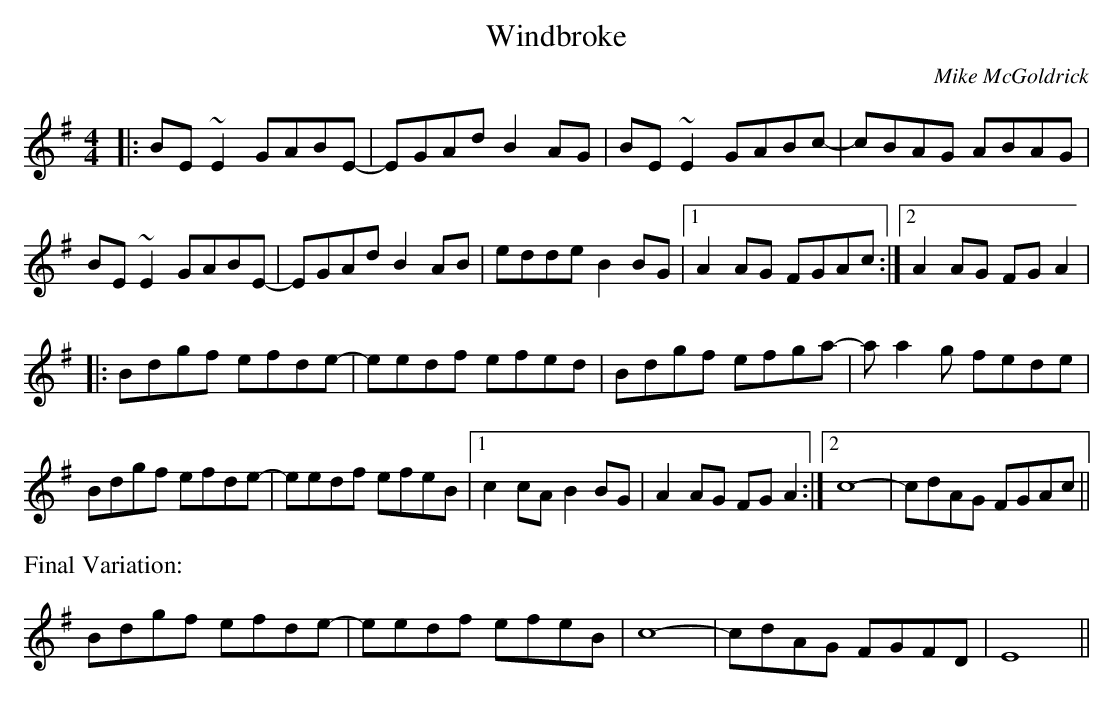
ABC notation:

X:1
T:Windbroke
M:4/4
L:1/8
C:Mike McGoldrick
K:Em
|:BE~E2 GABE-|EGAd B2AG|BE~E2 GABc-|cBAG ABAG|
BE~E2 GABE-|EGAd B2AB|edde B2BG|1 A2AG FGAc:|2 A2AG FGA2|
|:Bdgf efde-|eedf efed|Bdgf efga-|aa2g fede|
Bdgf efde-|eedf efeB|1 c2cA B2BG|A2AG FGA2:|2 c8-|cdAG FGAc||
%%text Final Variation:
Bdgf efde-|eedf efeB|c8-|cdAG FGFD|E8||
